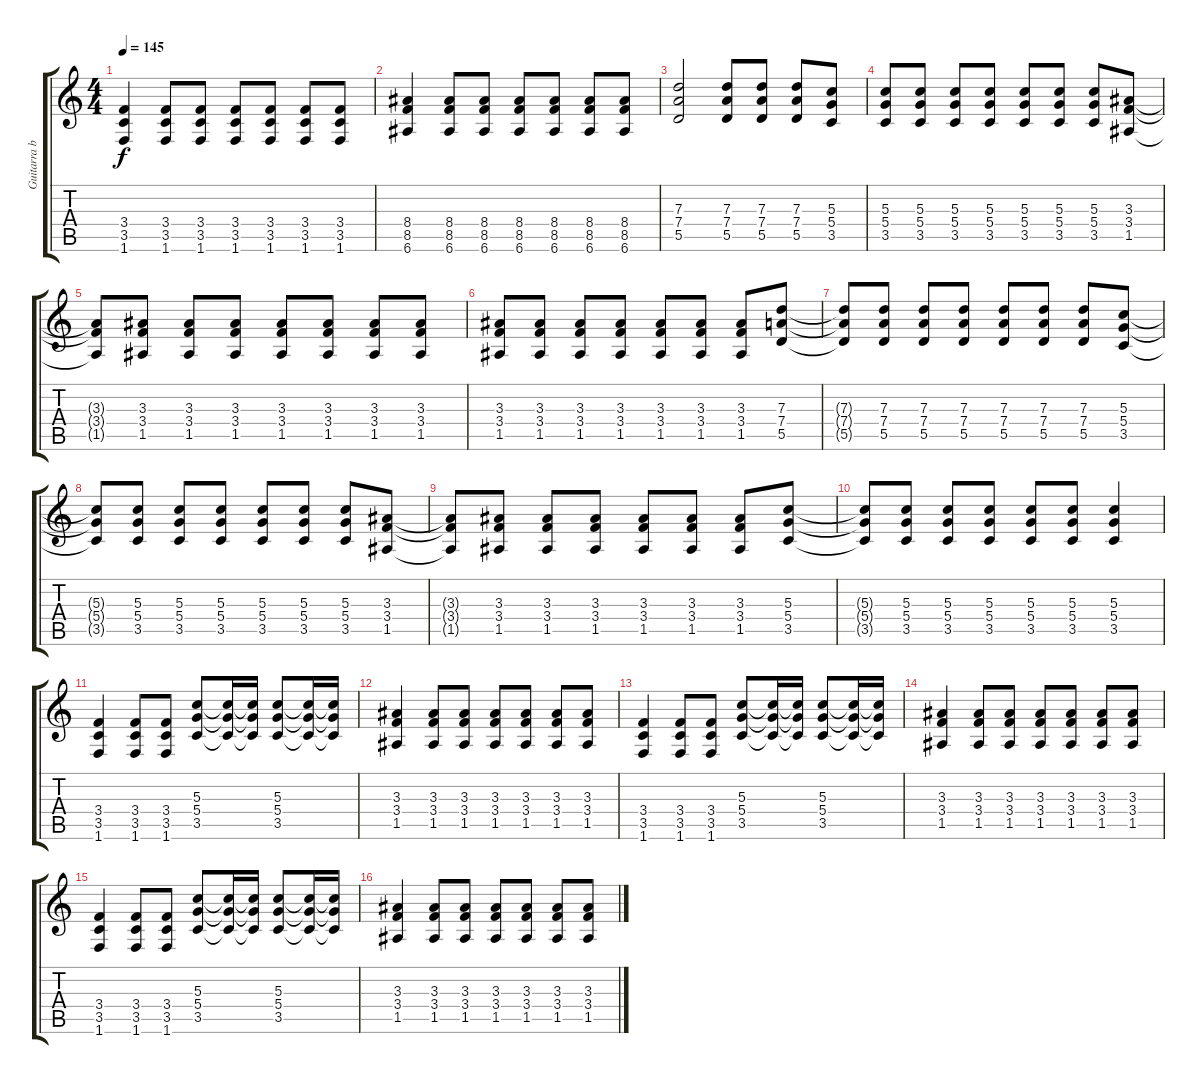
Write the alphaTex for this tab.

\track ("Guitarra base" "Guitarra b") {instrument overdrivenguitar}
\staff {score tabs}
\tuning (E4 B3 G3 D3 A2 E2) {hide}
\ts (4 4)
\tempo 145
\clef g2
\ks c
(3.4 3.5 1.6).4{dy f} (3.4 3.5 1.6).8 (3.4 3.5 1.6).8 (3.4 3.5 1.6).8 (3.4 3.5 1.6).8 (3.4 3.5 1.6).8 (3.4 3.5 1.6).8 |
(8.4 8.5 6.6).4 (8.4 8.5 6.6).8 (8.4 8.5 6.6).8 (8.4 8.5 6.6).8 (8.4 8.5 6.6).8 (8.4 8.5 6.6).8 (8.4 8.5 6.6).8 |
(7.3 7.4 5.5).2 (7.3 7.4 5.5).8 (7.3 7.4 5.5).8 (7.3 7.4 5.5).8 (5.3 5.4 3.5).8 |
(5.3 5.4 3.5).8 (5.3 5.4 3.5).8 (5.3 5.4 3.5).8 (5.3 5.4 3.5).8 (5.3 5.4 3.5).8 (5.3 5.4 3.5).8 (5.3 5.4 3.5).8 (3.3 3.4 1.5).8 |
(3.3{t} 3.4{t} 1.5{t}).8 (3.3 3.4 1.5).8 (3.3 3.4 1.5).8 (3.3 3.4 1.5).8 (3.3 3.4 1.5).8 (3.3 3.4 1.5).8 (3.3 3.4 1.5).8 (3.3 3.4 1.5).8 |
(3.3 3.4 1.5).8 (3.3 3.4 1.5).8 (3.3 3.4 1.5).8 (3.3 3.4 1.5).8 (3.3 3.4 1.5).8 (3.3 3.4 1.5).8 (3.3 3.4 1.5).8 (7.3 7.4 5.5).8 |
(7.3{t} 7.4{t} 5.5{t}).8 (7.3 7.4 5.5).8 (7.3 7.4 5.5).8 (7.3 7.4 5.5).8 (7.3 7.4 5.5).8 (7.3 7.4 5.5).8 (7.3 7.4 5.5).8 (5.3 5.4 3.5).8 |
(5.3{t} 5.4{t} 3.5{t}).8 (5.3 5.4 3.5).8 (5.3 5.4 3.5).8 (5.3 5.4 3.5).8 (5.3 5.4 3.5).8 (5.3 5.4 3.5).8 (5.3 5.4 3.5).8 (3.3 3.4 1.5).8 |
(3.3{t} 3.4{t} 1.5{t}).8 (3.3 3.4 1.5).8 (3.3 3.4 1.5).8 (3.3 3.4 1.5).8 (3.3 3.4 1.5).8 (3.3 3.4 1.5).8 (3.3 3.4 1.5).8 (5.3 5.4 3.5).8 |
(5.3{t} 5.4{t} 3.5{t}).8 (5.3 5.4 3.5).8 (5.3 5.4 3.5).8 (5.3 5.4 3.5).8 (5.3 5.4 3.5).8 (5.3 5.4 3.5).8 (5.3 5.4 3.5).4 |
(3.4 3.5 1.6).4 (3.4 3.5 1.6).8 (3.4 3.5 1.6).8 (5.3 5.4 3.5).8 (5.3{t} 5.4{t} 3.5{t}).16 (5.3{t} 5.4{t} 3.5{t}).16 (5.3 5.4 3.5).8 (5.3{t} 5.4{t} 3.5{t}).16 (5.3{t} 5.4{t} 3.5{t}).16 |
(3.3 3.4 1.5).4 (3.3 3.4 1.5).8 (3.3 3.4 1.5).8 (3.3 3.4 1.5).8 (3.3 3.4 1.5).8 (3.3 3.4 1.5).8 (3.3 3.4 1.5).8 |
(3.4 3.5 1.6).4 (3.4 3.5 1.6).8 (3.4 3.5 1.6).8 (5.3 5.4 3.5).8 (5.3{t} 5.4{t} 3.5{t}).16 (5.3{t} 5.4{t} 3.5{t}).16 (5.3 5.4 3.5).8 (5.3{t} 5.4{t} 3.5{t}).16 (5.3{t} 5.4{t} 3.5{t}).16 |
(3.3 3.4 1.5).4 (3.3 3.4 1.5).8 (3.3 3.4 1.5).8 (3.3 3.4 1.5).8 (3.3 3.4 1.5).8 (3.3 3.4 1.5).8 (3.3 3.4 1.5).8 |
(3.4 3.5 1.6).4 (3.4 3.5 1.6).8 (3.4 3.5 1.6).8 (5.3 5.4 3.5).8 (5.3{t} 5.4{t} 3.5{t}).16 (5.3{t} 5.4{t} 3.5{t}).16 (5.3 5.4 3.5).8 (5.3{t} 5.4{t} 3.5{t}).16 (5.3{t} 5.4{t} 3.5{t}).16 |
(3.3 3.4 1.5).4 (3.3 3.4 1.5).8 (3.3 3.4 1.5).8 (3.3 3.4 1.5).8 (3.3 3.4 1.5).8 (3.3 3.4 1.5).8 (3.3 3.4 1.5).8
